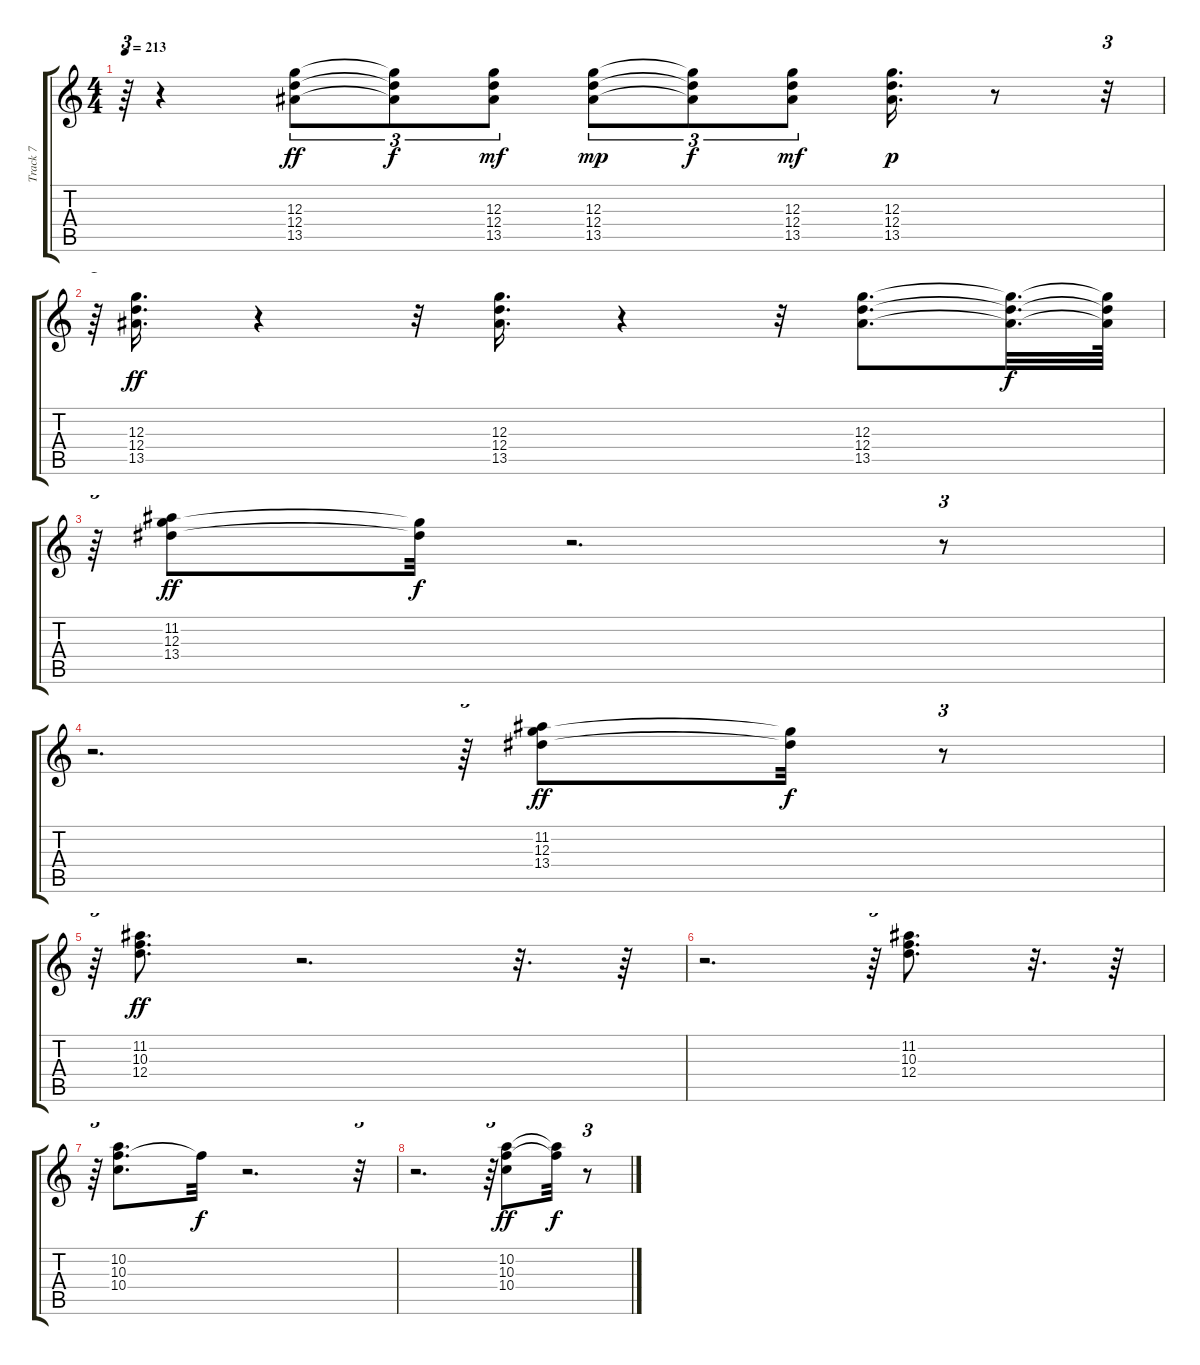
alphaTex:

\track ("Track 7" "Track 7") {instrument electricguitarjazz}
\staff {score tabs}
\tuning (E4 B3 G3 D3 A2 E2) {hide}
\ts (4 4)
\tempo 213
\clef g2
\ks c
r.64{tu (3 2) dy f} r.4 (12.3 12.4 13.5).8{tu (3 2) dy ff} (12.3{t} 12.4{t} 13.5{t}).8{tu (3 2) dy f} (12.3 12.4 13.5).8{tu (3 2) dy mf} (12.3 12.4 13.5).8{tu (3 2) dy mp} (12.3{t} 12.4{t} 13.5{t}).8{tu (3 2) dy f} (12.3 12.4 13.5).8{tu (3 2) dy mf} (12.3 12.4 13.5).16{d dy p} r.8 r.32{tu (3 2)} |
r.64{tu (3 2)} (12.3 12.4 13.5).16{d dy ff} r.4 r.32 (12.3 12.4 13.5).16{d} r.4 r.32 (12.3 12.4 13.5).8{d} (12.3{t} 12.4{t} 13.5{t}).32{d dy f} (12.3{t} 12.4{t} 13.5{t}).64 |
r.64{tu (3 2)} (11.2 12.3 13.4).8{dy ff} (12.3{t} 13.4{t}).32{dy f} r.2{d} r.8{tu (3 2)} |
r.2{d} r.64{tu (3 2)} (11.2 12.3 13.4).8{dy ff} (12.3{t} 13.4{t}).32{dy f} r.8{tu (3 2)} |
r.64{tu (3 2)} (11.2 10.3 12.4).8{d dy ff} r.2{d} r.32{d} r.64 |
r.2{d} r.64{tu (3 2)} (11.2 10.3 12.4).8{d} r.32{d} r.64 |
r.64{tu (3 2)} (10.2 10.3 10.4).8{d} 10.3{t}.32{dy f} r.2{d} r.32{tu (3 2)} |
r.2{d} r.64{tu (3 2)} (10.2 10.3 10.4).8{dy ff} (10.2{t} 10.3{t}).32{dy f} r.8{tu (3 2)}
